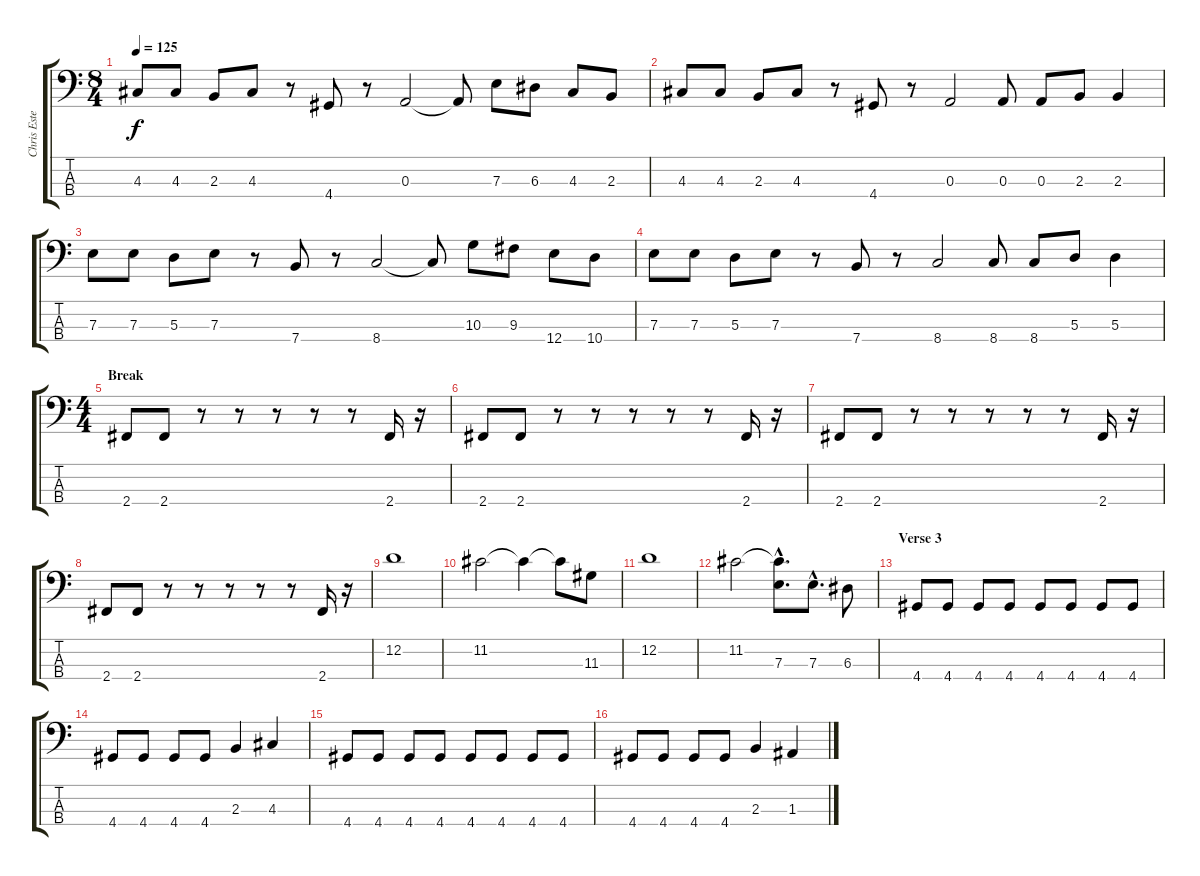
\track ("Chris Estes" "Chris Este") {instrument electricbasspick}
\staff {score tabs}
\tuning (G2 D2 A1 E1) {hide}
\ts (8 4)
\tempo 125
\clef f4
\ks c
4.3.8{dy f} 4.3.8 2.3.8 4.3.8 r.8 4.4.8 r.8 0.3.2 0.3{t}.8 7.3.8 6.3.8 4.3.8 2.3.8 |
4.3.8 4.3.8 2.3.8 4.3.8 r.8 4.4.8 r.8 0.3.2 0.3.8 0.3.8 2.3.8 2.3.4 |
7.3.8 7.3.8 5.3.8 7.3.8 r.8 7.4.8 r.8 8.4.2 8.4{t}.8 10.3.8 9.3.8 12.4.8 10.4.8 |
7.3.8 7.3.8 5.3.8 7.3.8 r.8 7.4.8 r.8 8.4.2 8.4.8 8.4.8 5.3.8 5.3.4 |
\ts (4 4)
\section ("" "Break")
2.4.8 2.4.8 r.8 r.8 r.8 r.8 r.8 2.4.16 r.16 |
2.4.8 2.4.8 r.8 r.8 r.8 r.8 r.8 2.4.16 r.16 |
2.4.8 2.4.8 r.8 r.8 r.8 r.8 r.8 2.4.16 r.16 |
2.4.8 2.4.8 r.8 r.8 r.8 r.8 r.8 2.4.16 r.16 |
12.2.1 |
11.2.2 11.2{t}.4 11.2{t}.8 11.3.8 |
12.2.1 |
11.2.2 (11.2{hac t} 7.3{hac}).8{d} 7.3{hac}.8{d} 6.3.8 |
\section ("" "Verse 3")
4.4.8 4.4.8 4.4.8 4.4.8 4.4.8 4.4.8 4.4.8 4.4.8 |
4.4.8 4.4.8 4.4.8 4.4.8 2.3.4 4.3.4 |
4.4.8 4.4.8 4.4.8 4.4.8 4.4.8 4.4.8 4.4.8 4.4.8 |
4.4.8 4.4.8 4.4.8 4.4.8 2.3.4 1.3.4
